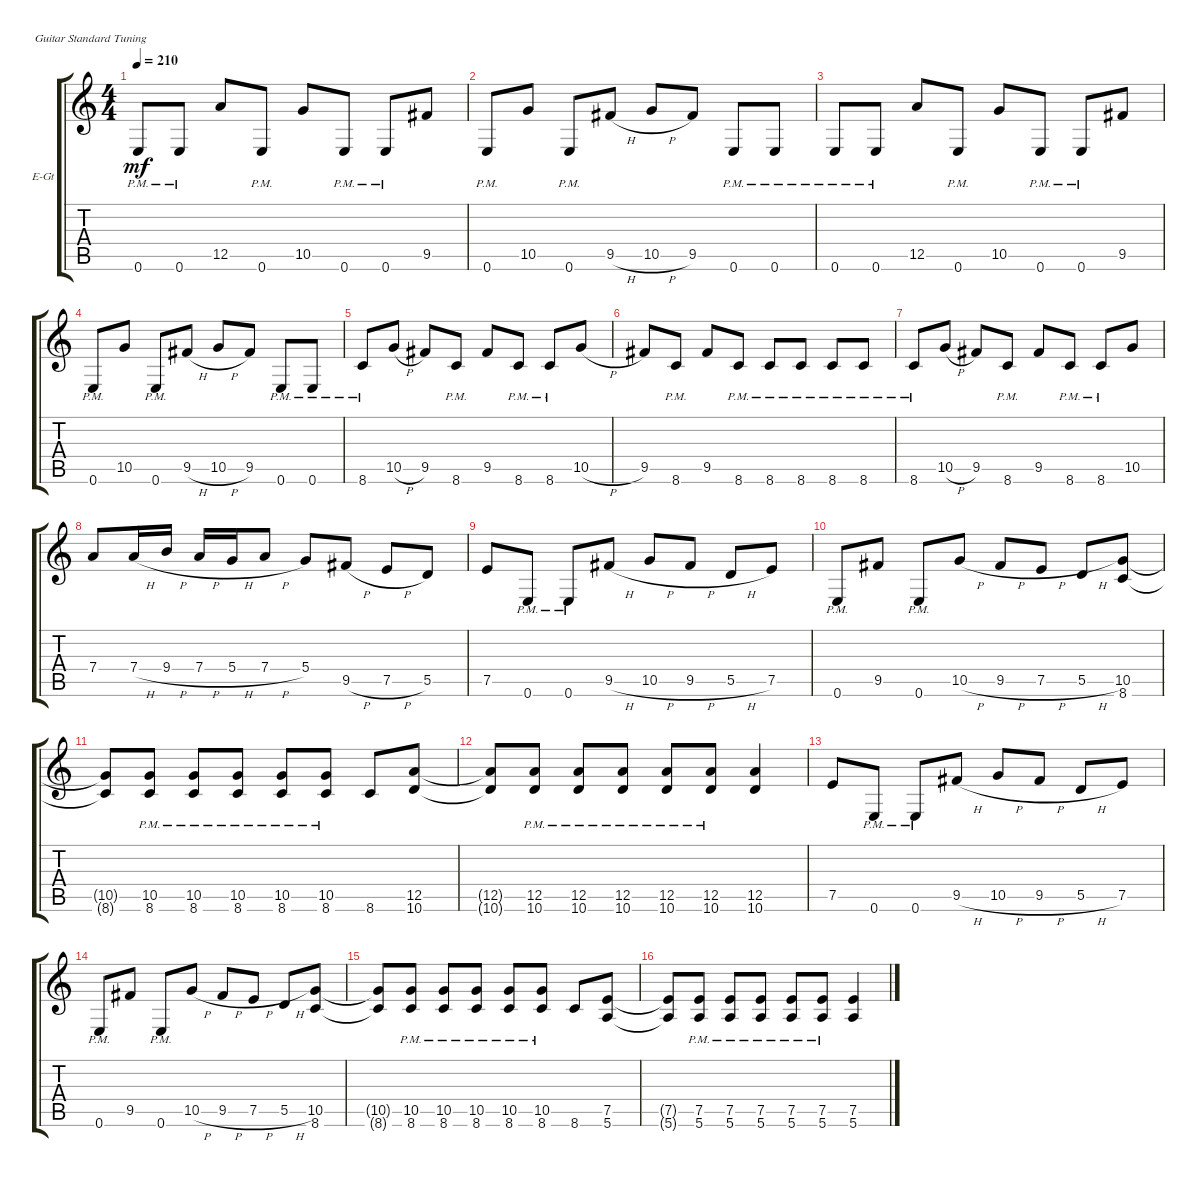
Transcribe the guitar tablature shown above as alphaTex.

\defaultSystemsLayout 4
\bracketExtendMode groupsimilarinstruments
\firstSystemTrackNameOrientation horizontal
\otherSystemsTrackNameOrientation horizontal
\track ("Electric Guitar (Drive)" "E-Gt") {instrument overdrivenguitar}
\staff {score tabs}
\tuning (E4 B3 G3 D3 A2 E2)
\ts (4 4)
\tempo 210
\clef g2
\ks c
0.6{pm}.8{dy mf} 0.6{pm}.8 12.5.8 0.6{pm}.8 10.5.8 0.6{pm}.8 0.6{pm}.8 9.5.8 |
0.6{pm}.8 10.5.8 0.6{pm}.8 9.5{h}.8 10.5{h}.8 9.5.8 0.6{pm}.8 0.6{pm}.8 |
0.6{pm}.8 0.6{pm}.8 12.5.8 0.6{pm}.8 10.5.8 0.6{pm}.8 0.6{pm}.8 9.5.8 |
0.6{pm}.8 10.5.8 0.6{pm}.8 9.5{h}.8 10.5{h}.8 9.5.8 0.6{pm}.8 0.6{pm}.8 |
8.6{pm}.8 10.5{h}.8 9.5.8 8.6{pm}.8 9.5.8 8.6{pm}.8 8.6{pm}.8 10.5{h}.8 |
9.5.8 8.6{pm}.8 9.5.8 8.6{pm}.8 8.6{pm}.8 8.6{pm}.8 8.6{pm}.8 8.6{pm}.8 |
8.6{pm}.8 10.5{h}.8 9.5.8 8.6{pm}.8 9.5.8 8.6{pm}.8 8.6{pm}.8 10.5.8 |
7.4.8 7.4{h}.16 9.4{h}.16 7.4{h}.16 5.4{h}.16 7.4{h}.8 5.4.8 9.5{h}.8 7.5{h}.8 5.5.8 |
7.5.8 0.6{pm}.8 0.6{pm}.8 9.5{h}.8 10.5{h}.8 9.5{h}.8 5.5{h}.8 7.5.8 |
0.6{pm}.8 9.5.8 0.6{pm}.8 10.5{h}.8 9.5{h}.8 7.5{h}.8 5.5{h}.8 (8.6 10.5).8 |
(8.6{t} 10.5{t}).8 (8.6{pm} 10.5{pm}).8 (8.6{pm} 10.5{pm}).8 (8.6{pm} 10.5{pm}).8 (8.6{pm} 10.5{pm}).8 (8.6{pm} 10.5{pm}).8 8.6.8 (10.6 12.5).8 |
(10.6{t} 12.5{t}).8 (10.6{pm} 12.5{pm}).8 (10.6{pm} 12.5{pm}).8 (10.6{pm} 12.5{pm}).8 (10.6{pm} 12.5{pm}).8 (10.6{pm} 12.5{pm}).8 (10.6 12.5).4 |
7.5.8 0.6{pm}.8 0.6{pm}.8 9.5{h}.8 10.5{h}.8 9.5{h}.8 5.5{h}.8 7.5.8 |
0.6{pm}.8 9.5.8 0.6{pm}.8 10.5{h}.8 9.5{h}.8 7.5{h}.8 5.5{h}.8 (8.6 10.5).8 |
(8.6{t} 10.5{t}).8 (8.6{pm} 10.5{pm}).8 (8.6{pm} 10.5{pm}).8 (8.6{pm} 10.5{pm}).8 (8.6{pm} 10.5{pm}).8 (8.6{pm} 10.5{pm}).8 8.6.8 (5.6 7.5).8 |
(5.6{t} 7.5{t}).8 (5.6{pm} 7.5{pm}).8 (5.6{pm} 7.5{pm}).8 (5.6{pm} 7.5{pm}).8 (5.6{pm} 7.5{pm}).8 (5.6{pm} 7.5{pm}).8 (5.6 7.5).4
